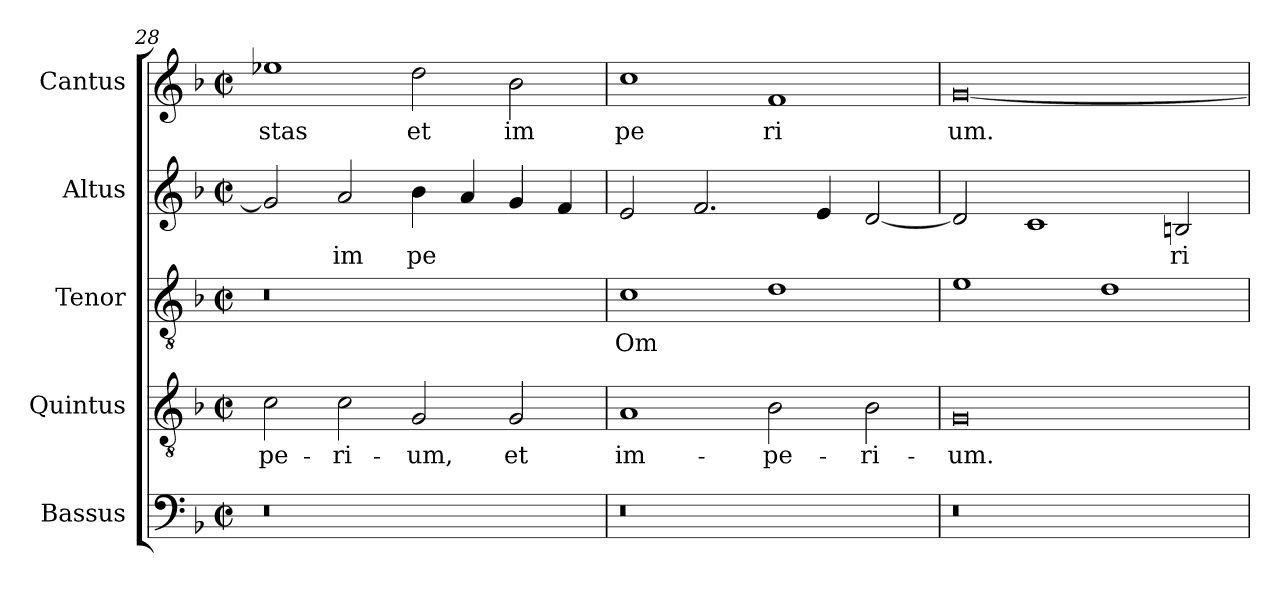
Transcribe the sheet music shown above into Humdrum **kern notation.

**kern	**kern	**text	**kern	**text	**kern	**text	**kern	**text
*part5	*part4	*part4	*part3	*part3	*part2	*part2	*part1	*part1
*staff5	*staff4	*staff4	*staff3	*staff3	*staff2	*staff2	*staff1	*staff1
*I"Bassus	*I"Quintus	*	*I"Tenor	*	*I"Altus	*	*I"Cantus	*
*clefF4	*clefGv2	*	*clefGv2	*	*clefG2	*	*clefG2	*
*k[b-]	*k[b-]	*	*k[b-]	*	*k[b-]	*	*k[b-]	*
*F:	*F:	*	*F:	*	*F:	*	*F:	*
*M2/2	*M2/2	*	*M2/2	*	*M2/2	*	*M2/2	*
*met(c|)	*met(c|)	*	*met(c|)	*	*met(c|)	*	*met(c|)	*
=28	=28	=28	=28	=28	=28	=28	=28	=28
!	!	!LO:LY:b:cj	!	!	!	!	!	!LO:LY:b:cj
0r	2c\	-pe-	0r	.	2g/]	.	1ee-	stas
!	!	!LO:LY:b:cj	!	!	!	!LO:LY:b:cj	!	!
.	2c\	-ri-	.	.	2a/	im	.	.
!	!	!LO:LY:b:cj	!	!	!	!LO:LY:b:cj	!	!LO:LY:b:cj
.	2G/	-um,	.	.	4b-\	pe	2dd\	et
.	.	.	.	.	4a/	.	.	.
!	!	!LO:LY:b:cj	!	!	!	!	!	!LO:LY:b:cj
.	2G/	et	.	.	4g/	.	2b-\	im
.	.	.	.	.	4f/	.	.	.
=29	=29	=29	=29	=29	=29	=29	=29	=29
!	!	!LO:LY:b:cj	!	!LO:LY:b	!	!	!	!LO:LY:b:cj
0r	1A	im-	1c	Om	2e/	.	1cc	pe
.	.	.	.	.	2.f/	.	.	.
!	!	!LO:LY:b:cj	!	!	!	!	!	!LO:LY:b:cj
.	2B-\	-pe-	1d	.	.	.	1f	ri
.	.	.	.	.	4e/	.	.	.
!	!	!LO:LY:b:cj	!	!	!	!	!	!
.	2B-\	-ri-	.	.	[<2d/	.	.	.
=30	=30	=30	=30	=30	=30	=30	=30	=30
!	!	!LO:LY:b:cj	!	!	!	!	!	!LO:LY:b:cj
0r	0G	-um.	1e	.	2d/]	.	[<0g	um.
.	.	.	.	.	1c	.	.	.
.	.	.	1d	.	.	.	.	.
!	!	!	!	!	!	!LO:LY:b:cj	!	!
.	.	.	.	.	2Bn/	ri	.	.
=	=	=	=	=	=	=	=	=
*-	*-	*-	*-	*-	*-	*-	*-	*-
